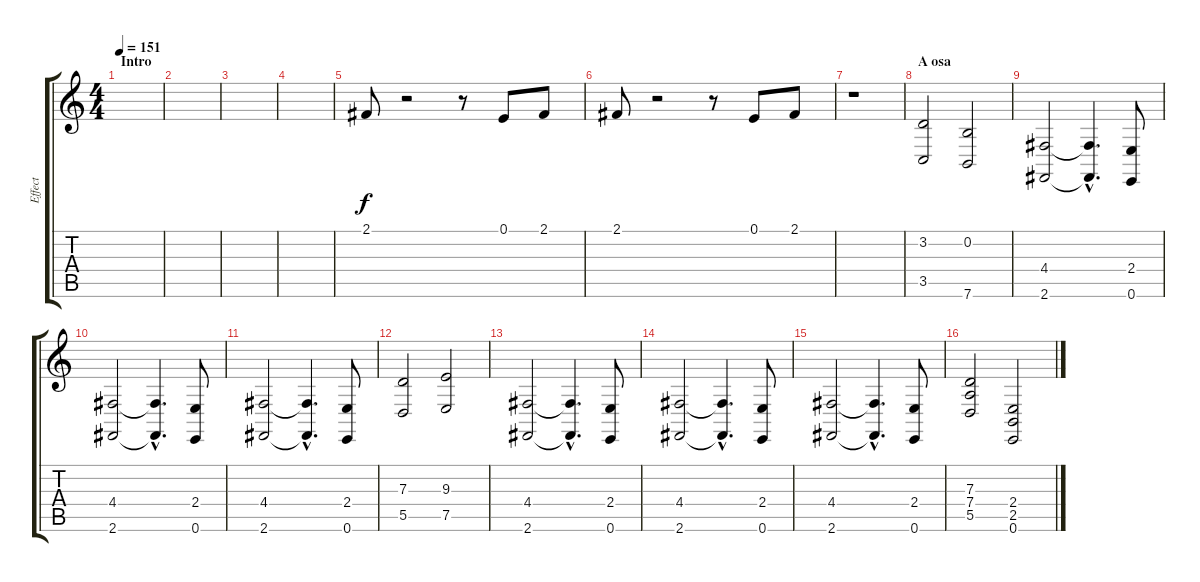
\track ("Effect" "Effect") {instrument orchestrahit}
\staff {score tabs}
\tuning (E4 B3 G3 D3 A2 E2) {hide}
\ts (4 4)
\section ("" "Intro")
\tempo 151
\clef g2
\ks c
|
|
|
|
2.1.8 r.2 r.8 0.1.8 2.1.8 |
2.1.8 r.2 r.8 0.1.8 2.1.8 |
r.1 |
\section ("" "A osa")
(3.2 3.5).2 (0.2 7.6).2 |
(4.4 2.6).2{dy f volume 13 instrument synthstrings1} (4.4{hac t} 2.6{hac t}).4{d} (2.4 0.6).8 |
(4.4 2.6).2{volume 13 instrument synthstrings1} (4.4{hac t} 2.6{hac t}).4{d} (2.4 0.6).8 |
(4.4 2.6).2{volume 13 instrument synthstrings1} (4.4{hac t} 2.6{hac t}).4{d} (2.4 0.6).8 |
(7.3 5.5).2 (9.3 7.5).2 |
(4.4 2.6).2{volume 13 instrument synthstrings1} (4.4{hac t} 2.6{hac t}).4{d} (2.4 0.6).8 |
(4.4 2.6).2{volume 13 instrument synthstrings1} (4.4{hac t} 2.6{hac t}).4{d} (2.4 0.6).8 |
(4.4 2.6).2{volume 13 instrument synthstrings1} (4.4{hac t} 2.6{hac t}).4{d} (2.4 0.6).8 |
(7.3 7.4 5.5).2 (2.4 2.5 0.6).2
